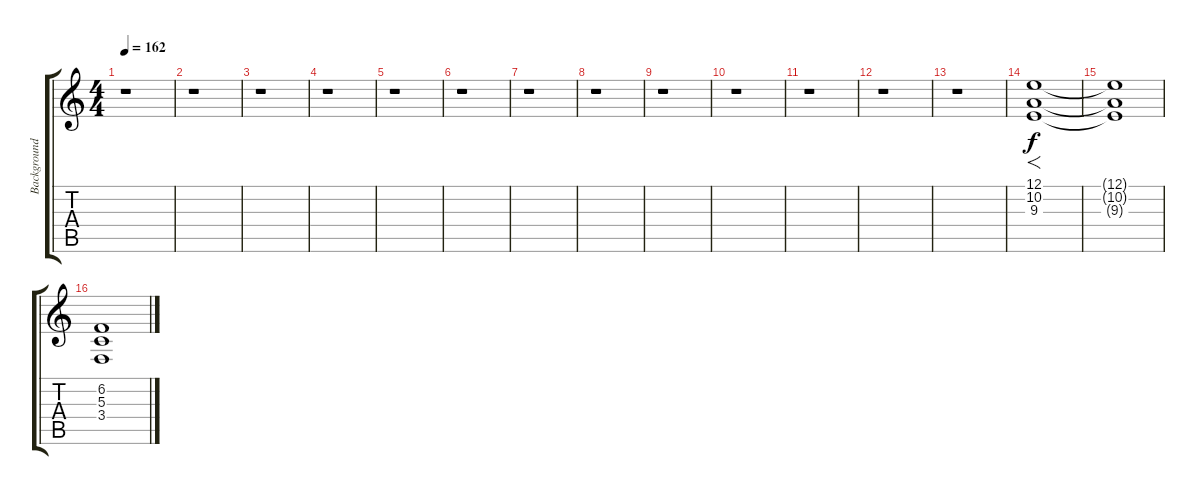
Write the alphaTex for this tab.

\track ("Background Keyboards" "Background") {instrument synthstrings1}
\staff {score tabs}
\tuning (E4 B3 G3 D3 A2 E2) {hide}
\ts (4 4)
\tempo 162
\clef g2
\ks c
r.1{dy f instrument synthstrings1} |
r.1 |
r.1 |
r.1 |
r.1 |
r.1 |
r.1 |
r.1 |
r.1 |
r.1 |
r.1 |
r.1 |
r.1 |
(12.1 10.2 9.3).1{f volume 13 instrument stringensemble2} |
(12.1{t} 10.2{t} 9.3{t}).1{volume 13} |
(6.2 5.3 3.4).1{instrument choiraahs}
